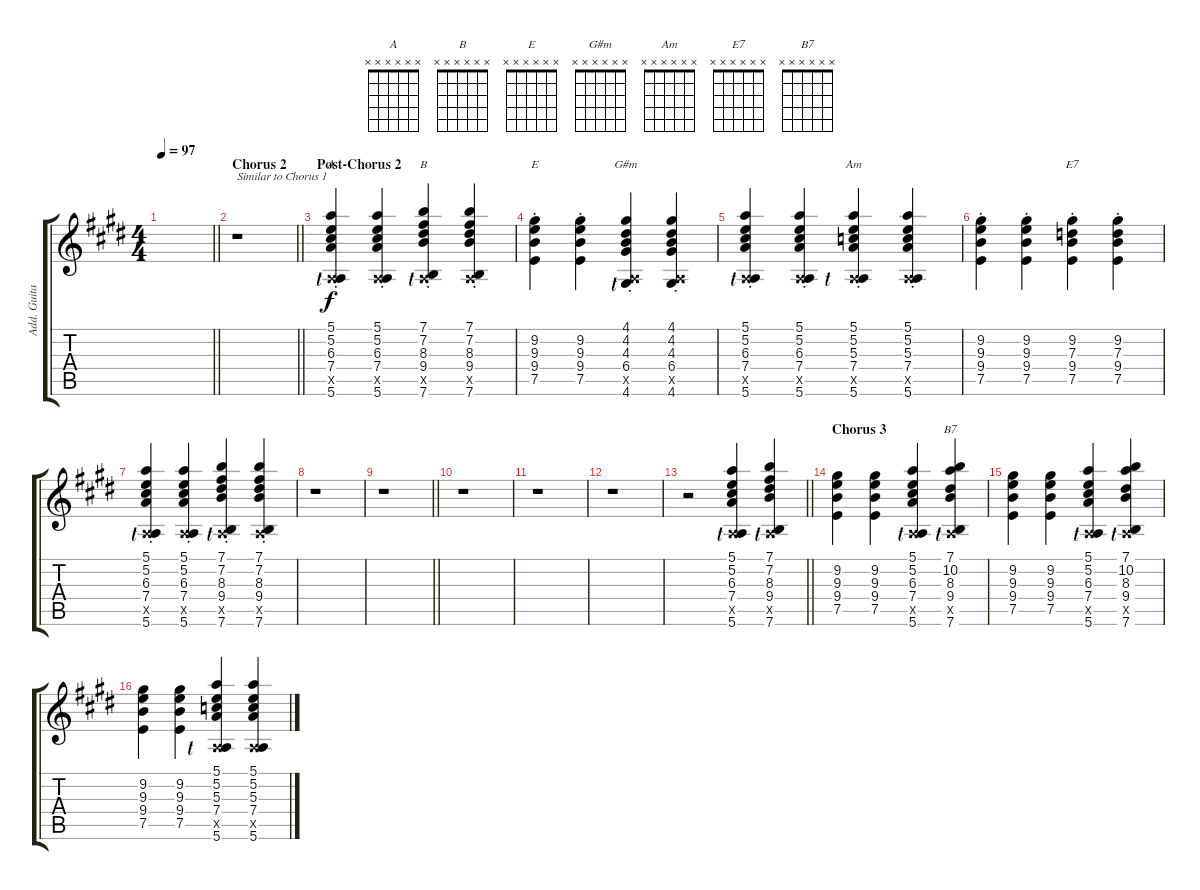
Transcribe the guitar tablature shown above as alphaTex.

\track ("Add. Guitar (middle)" "Add. Guita") {instrument overdrivenguitar}
\staff {score tabs}
\tuning (E4 B3 G3 D3 A2 E2) {hide}
\chord ("A" x x x x x x)
\chord ("B" x x x x x x)
\chord ("E" x x x x x x)
\chord ("G#m" x x x x x x)
\chord ("Am" x x x x x x)
\chord ("E7" x x x x x x)
\chord ("B7" x x x x x x)
\ts (4 4)
\tempo 97
\clef g2
\barLineRight lightlight
\ks e
|
\section ("" "Chorus 2")
\barLineRight lightlight
r.1{txt "Similar to Chorus 1"} |
\section ("" "Post-Chorus 2")
(5.1{st} 5.2{st} 6.3{st} 7.4{st} 0.5{x lf 1} 5.6{st}).4{ch "A" instrument overdrivenguitar} (5.1{st} 5.2{st} 6.3{st} 7.4{st} 0.5{x} 5.6{st}).4 (7.1{st} 7.2{st} 8.3{st} 9.4{st} 0.5{x lf 1} 7.6{st}).4{ch "B"} (7.1{st} 7.2{st} 8.3{st} 9.4{st} 0.5{x} 7.6{st}).4 |
(9.2{st} 9.3{st} 9.4{st} 7.5{st}).4{ch "E"} (9.2{st} 9.3{st} 9.4{st} 7.5{st}).4 (4.1{st} 4.2{st} 4.3{st} 6.4{st} 0.5{x} 4.6{st lf 1}).4{ch "G#m"} (4.1{st} 4.2{st} 4.3{st} 6.4{st} 0.5{x} 4.6{st}).4 |
(5.1{st} 5.2{st} 6.3{st} 7.4{st} 0.5{x lf 1} 5.6{st}).4 (5.1{st} 5.2{st} 6.3{st} 7.4{st} 0.5{x} 5.6{st}).4 (5.1{st} 5.2{st} 5.3{st} 7.4{st} 0.5{x} 5.6{st lf 1}).4{ch "Am"} (5.1{st} 5.2{st} 5.3{st} 7.4{st} 0.5{x} 5.6{st}).4 |
(9.2{st} 9.3{st} 9.4{st} 7.5{st}).4 (9.2{st} 9.3{st} 9.4{st} 7.5{st}).4 (9.2{st} 7.3{st} 9.4{st} 7.5{st}).4{ch "E7"} (9.2{st} 7.3{st} 9.4{st} 7.5{st}).4 |
(5.1{st} 5.2{st} 6.3{st} 7.4{st} 0.5{x lf 1} 5.6{st}).4 (5.1{st} 5.2{st} 6.3{st} 7.4{st} 0.5{x} 5.6{st}).4 (7.1{st} 7.2{st} 8.3{st} 9.4{st} 0.5{x lf 1} 7.6{st}).4 (7.1{st} 7.2{st} 8.3{st} 9.4{st} 0.5{x} 7.6{st}).4 |
r.1 |
\barLineRight lightlight
r.1 |
r.1 |
r.1 |
r.1 |
\barLineRight lightlight
r.2 (5.1 5.2 6.3 7.4 0.5{x lf 1} 5.6).4 (7.1 7.2 8.3 9.4 0.5{x lf 1} 7.6).4 |
\section ("" "Chorus 3")
(9.2 9.3 9.4 7.5).4 (9.2 9.3 9.4 7.5).4 (5.1 5.2 6.3 7.4 0.5{x lf 1} 5.6).4 (7.1 10.2 8.3 9.4 0.5{x lf 1} 7.6).4{ch "B7"} |
(9.2 9.3 9.4 7.5).4 (9.2 9.3 9.4 7.5).4 (5.1 5.2 6.3 7.4 0.5{x lf 1} 5.6).4 (7.1 10.2 8.3 9.4 0.5{x lf 1} 7.6).4 |
(9.2 9.3 9.4 7.5).4 (9.2 9.3 9.4 7.5).4 (5.1 5.2 5.3 7.4 0.5{x} 5.6{lf 1}).4 (5.1 5.2 5.3 7.4 0.5{x} 5.6).4
